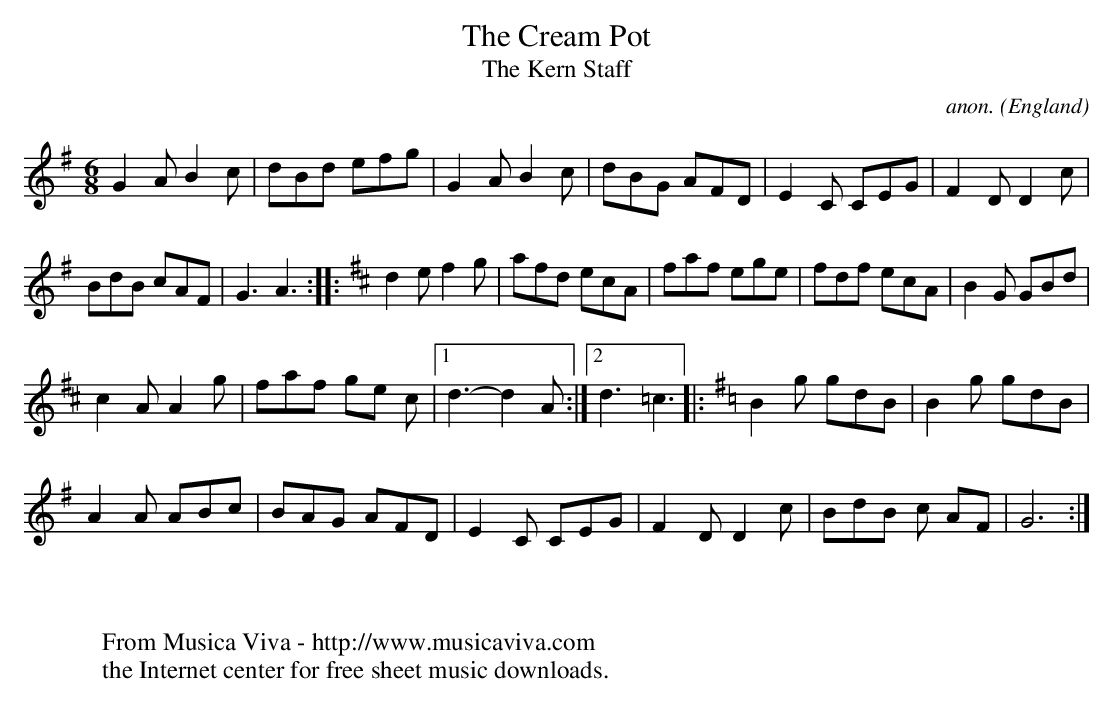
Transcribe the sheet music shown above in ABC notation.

X:1
T:The Cream Pot
T:The Kern Staff
C:anon.
O:England
M:6/8
L:1/8
K:G
G2 A B2 c | dBd efg | G2 A B2 c | dBG AFD | E2 C CEG | F2 D D2 c|
BdB cAF | G3 A3 ::\
K:D
d2 e f2 g | afd ecA | faf ege | fdf ecA | B2 G GBd |
c2 A A2 g | faf ge c |1d3-d2 A :|2 d3 =c3 |:\
K:G
B2 g gdB | B2 g gdB |
A2 A ABc | BAG AFD | E2 C CEG | F2 D D2 c | BdB c AF | G6 :|
W:
W:
W:  From Musica Viva - http://www.musicaviva.com
W:  the Internet center for free sheet music downloads.
